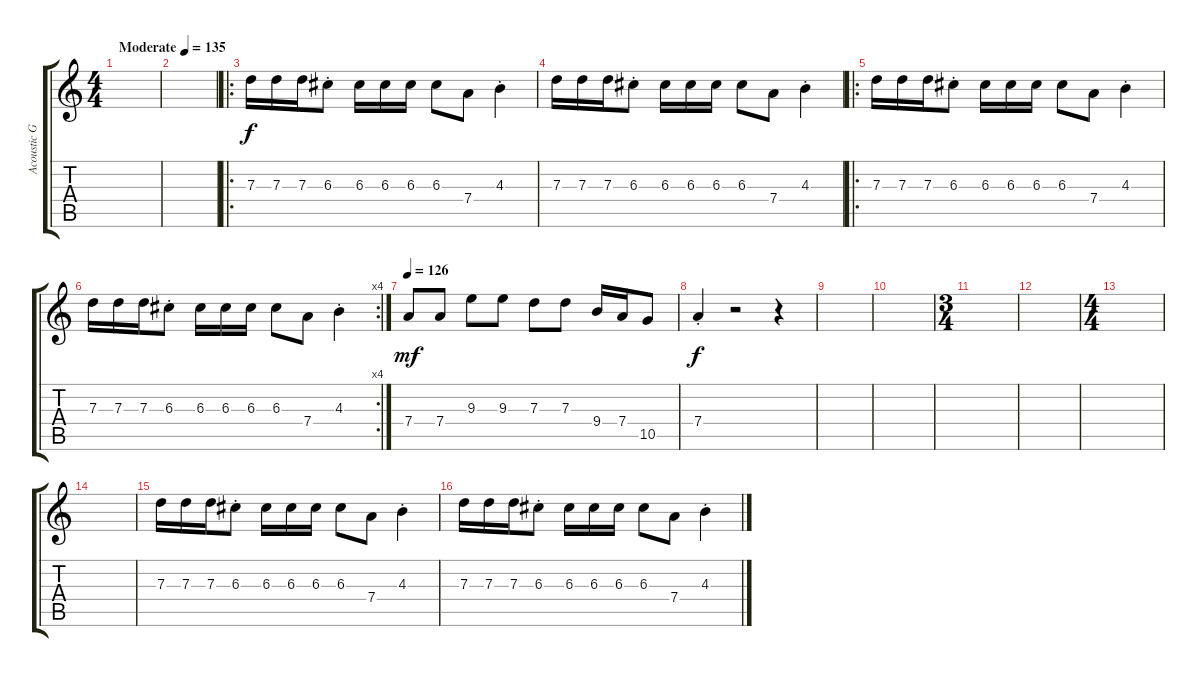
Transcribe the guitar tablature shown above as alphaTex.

\track ("Acoustic Guitar" "Acoustic G") {instrument acousticguitarsteel}
\staff {score tabs}
\tuning (E4 B3 G3 D3 A2 E2) {hide}
\ts (4 4)
\tempo (135 "Moderate")
\clef g2
\ks c
|
|
\ro
7.3.16 7.3.16 7.3.16 6.3{st}.8 6.3.16 6.3.16 6.3.16 6.3.8 7.4.8 4.3{st}.4 |
7.3.16 7.3.16 7.3.16 6.3{st}.8 6.3.16 6.3.16 6.3.16 6.3.8 7.4.8 4.3{st}.4 |
\ro
7.3.16 7.3.16 7.3.16 6.3{st}.8 6.3.16 6.3.16 6.3.16 6.3.8 7.4.8 4.3{st}.4 |
\rc 4
7.3.16 7.3.16 7.3.16 6.3{st}.8 6.3.16 6.3.16 6.3.16 6.3.8 7.4.8 4.3{st}.4 |
\tempo 126
7.4.8{dy mf} 7.4.8 9.3.8 9.3.8 7.3.8 7.3.8 9.4.16 7.4.16 10.5.8 |
7.4{st}.4{dy f} r.2 r.4 |
|
|
\ts (3 4)
|
|
\ts (4 4)
|
|
7.3.16 7.3.16 7.3.16 6.3{st}.8 6.3.16 6.3.16 6.3.16 6.3.8 7.4.8 4.3{st}.4 |
7.3.16 7.3.16 7.3.16 6.3{st}.8 6.3.16 6.3.16 6.3.16 6.3.8 7.4.8 4.3{st}.4
